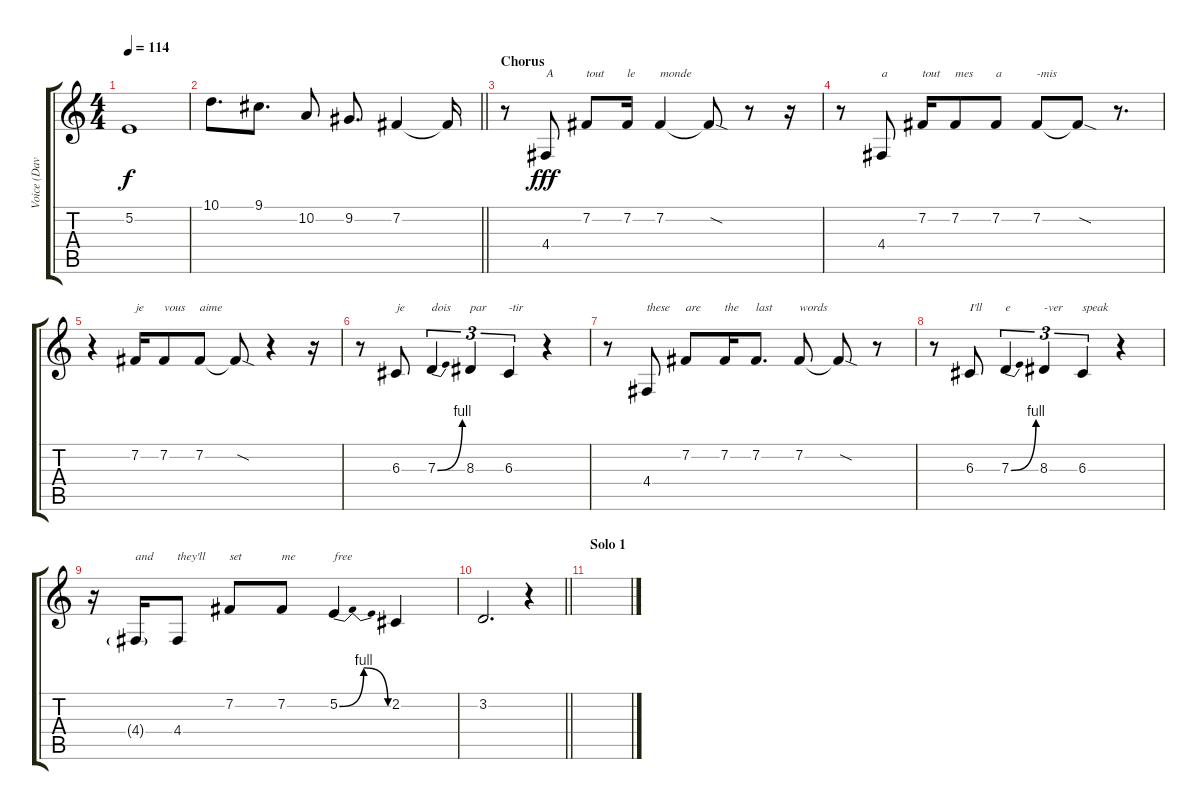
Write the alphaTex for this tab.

\track ("Voice (Dave)" "Voice (Dav") {instrument oboe}
\staff {score tabs}
\tuning (E4 B3 G3 D3 A2 E2) {hide}
\ts (4 4)
\tempo 114
\clef g2
\ks c
5.2.1{dy f} |
\barLineRight lightlight
10.1.8{d} 9.1.8{d} 10.2.8 9.2.8{d} 7.2.4 7.2{t}.16 |
\section ("" "Chorus")
r.8 4.4.8{txt "A" dy fff} 7.2.8{txt "tout"} 7.2.16{txt "le"} 7.2.4{txt "monde"} 7.2{sod t}.8 r.8 r.16 |
r.8 4.4.8{txt "a"} 7.2.16{txt "tout"} 7.2.8{txt "mes"} 7.2.8{txt "a"} 7.2.8{txt "-mis"} 7.2{sod t}.8 r.8{d} |
r.4 7.2.16{txt "je"} 7.2.8{txt "vous"} 7.2.8{txt "aime"} 7.2{sod t}.8 r.4 r.16 |
r.8 6.3.8{txt "je"} 7.3{be (bend 0 0 60 4)}.4{tu (3 2) txt "dois"} 8.3.4{tu (3 2) txt "par"} 6.3.4{tu (3 2) txt "-tir"} r.4 |
r.8 4.4.8{txt "these"} 7.2.8{txt "are"} 7.2.16{txt "the"} 7.2.8{d txt "last"} 7.2.8{txt "words"} 7.2{sod t}.8 r.8 |
r.8 6.3.8{txt "I'll"} 7.3{be (bend 0 0 60 4)}.4{tu (3 2) txt "e"} 8.3.4{tu (3 2) txt "-ver"} 6.3.4{tu (3 2) txt "speak"} r.4 |
r.16 4.4{g}.16{txt "and"} 4.4.8{txt "they'll"} 7.2.8{txt "set"} 7.2.8{txt "me"} 5.2{be (bendrelease 0 0 10 4 50 4 60 0)}.4{txt "free"} 2.2.4 |
\barLineRight lightlight
3.2.2{d} r.4 |
\section ("" "Solo 1")
